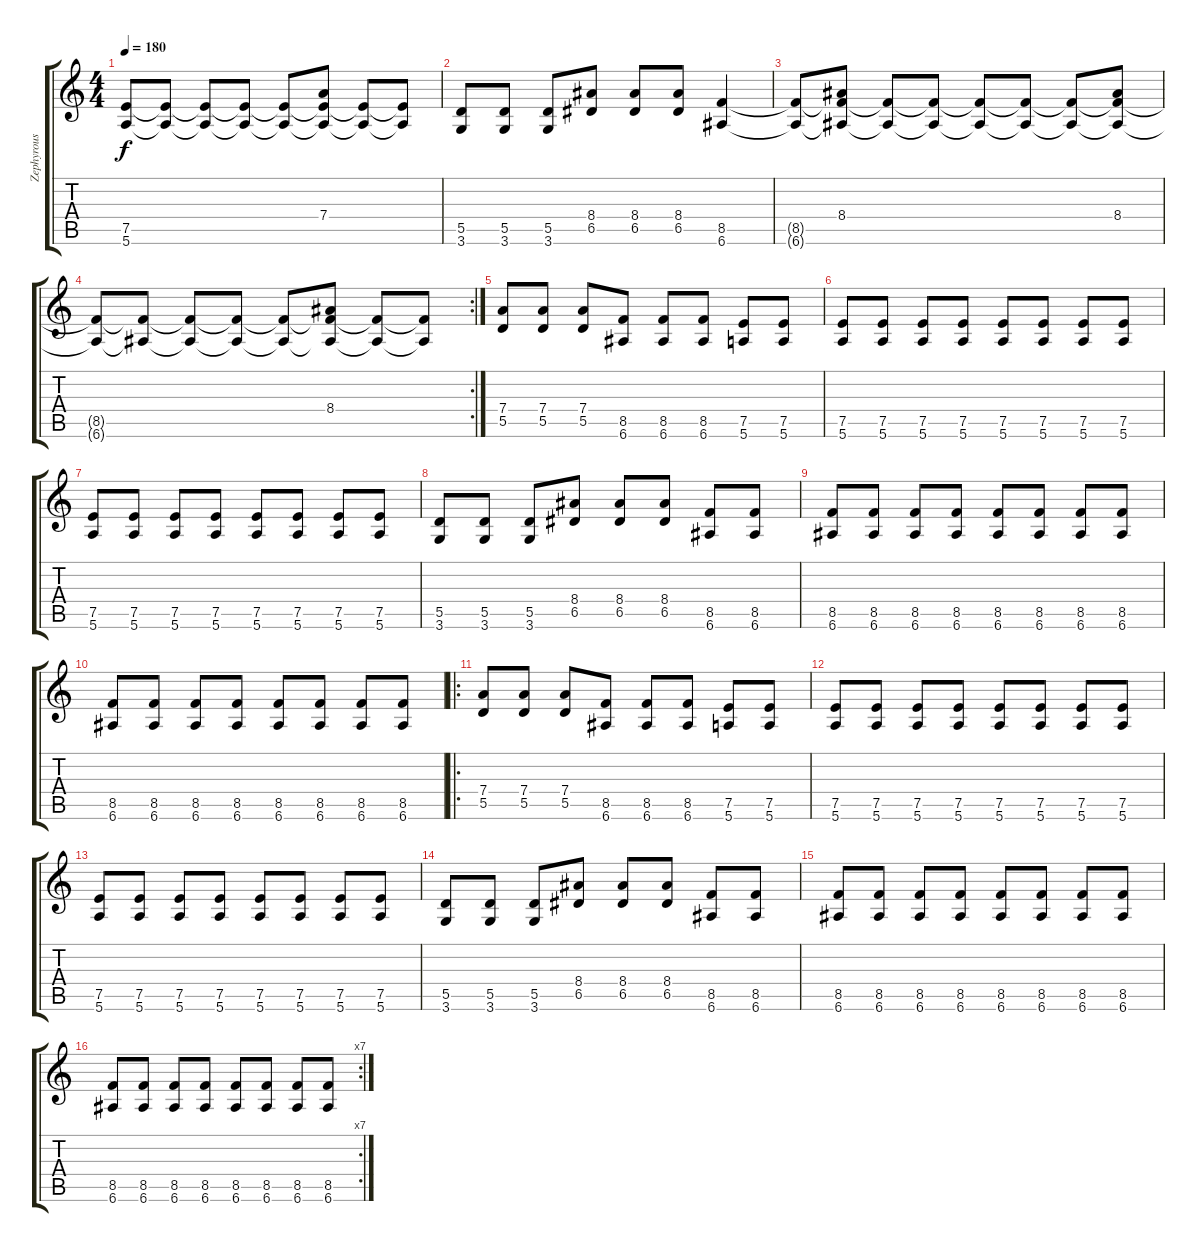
\track ("Zephyrous" "Zephyrous") {instrument distortionguitar}
\staff {score tabs}
\tuning (E4 B3 G3 D3 A2 E2) {hide}
\ts (4 4)
\tempo 180
\clef g2
\ks c
(7.5{t} 5.6{t}).8{dy f} (7.5{t} 5.6{t}).8 (7.5{t} 5.6{t}).8 (7.5{t} 5.6{t}).8 (7.5{t} 5.6{t}).8 (7.4 7.5{t} 5.6{t}).8 (7.5{t} 5.6{t}).8 (7.5{t} 5.6{t}).8 |
(5.5 3.6).8 (5.5 3.6).8 (5.5 3.6).8 (8.4 6.5).8 (8.4 6.5).8 (8.4 6.5).8 (8.5 6.6).4 |
(8.5{t} 6.6{t}).8 (8.4 8.5{t} 6.6{t}).8 (8.5{t} 6.6{t}).8 (8.5{t} 6.6{t}).8 (8.5{t} 6.6{t}).8 (8.5{t} 6.6{t}).8 (8.5{t} 6.6{t}).8 (8.4 8.5{t} 6.6{t}).8 |
\rc 2
(8.5{t} 6.6{t}).8 (8.5{t} 6.6{t}).8 (8.5{t} 6.6{t}).8 (8.5{t} 6.6{t}).8 (8.5{t} 6.6{t}).8 (8.4 8.5{t} 6.6{t}).8 (8.5{t} 6.6{t}).8 (8.5{t} 6.6{t}).8 |
(7.4 5.5).8 (7.4 5.5).8 (7.4 5.5).8 (8.5 6.6).8 (8.5 6.6).8 (8.5 6.6).8 (7.5 5.6).8 (7.5 5.6).8 |
(7.5 5.6).8 (7.5 5.6).8 (7.5 5.6).8 (7.5 5.6).8 (7.5 5.6).8 (7.5 5.6).8 (7.5 5.6).8 (7.5 5.6).8 |
(7.5 5.6).8 (7.5 5.6).8 (7.5 5.6).8 (7.5 5.6).8 (7.5 5.6).8 (7.5 5.6).8 (7.5 5.6).8 (7.5 5.6).8 |
(5.5 3.6).8 (5.5 3.6).8 (5.5 3.6).8 (8.4 6.5).8 (8.4 6.5).8 (8.4 6.5).8 (8.5 6.6).8 (8.5 6.6).8 |
(8.5 6.6).8 (8.5 6.6).8 (8.5 6.6).8 (8.5 6.6).8 (8.5 6.6).8 (8.5 6.6).8 (8.5 6.6).8 (8.5 6.6).8 |
(8.5 6.6).8 (8.5 6.6).8 (8.5 6.6).8 (8.5 6.6).8 (8.5 6.6).8 (8.5 6.6).8 (8.5 6.6).8 (8.5 6.6).8 |
\ro
(7.4 5.5).8 (7.4 5.5).8 (7.4 5.5).8 (8.5 6.6).8 (8.5 6.6).8 (8.5 6.6).8 (7.5 5.6).8 (7.5 5.6).8 |
(7.5 5.6).8 (7.5 5.6).8 (7.5 5.6).8 (7.5 5.6).8 (7.5 5.6).8 (7.5 5.6).8 (7.5 5.6).8 (7.5 5.6).8 |
(7.5 5.6).8 (7.5 5.6).8 (7.5 5.6).8 (7.5 5.6).8 (7.5 5.6).8 (7.5 5.6).8 (7.5 5.6).8 (7.5 5.6).8 |
(5.5 3.6).8 (5.5 3.6).8 (5.5 3.6).8 (8.4 6.5).8 (8.4 6.5).8 (8.4 6.5).8 (8.5 6.6).8 (8.5 6.6).8 |
(8.5 6.6).8 (8.5 6.6).8 (8.5 6.6).8 (8.5 6.6).8 (8.5 6.6).8 (8.5 6.6).8 (8.5 6.6).8 (8.5 6.6).8 |
\rc 7
(8.5 6.6).8 (8.5 6.6).8 (8.5 6.6).8 (8.5 6.6).8 (8.5 6.6).8 (8.5 6.6).8 (8.5 6.6).8 (8.5 6.6).8
